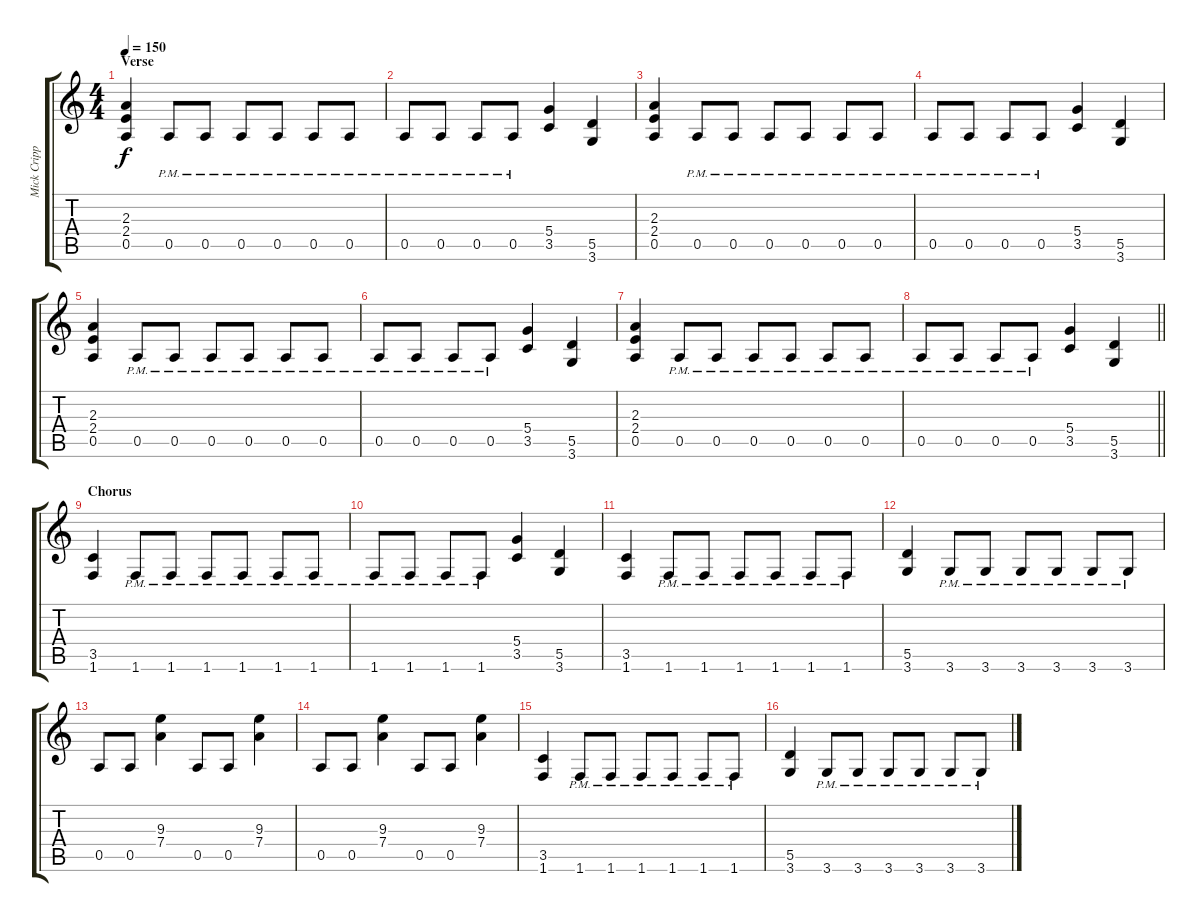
\track ("Mick Cripps" "Mick Cripp") {instrument overdrivenguitar}
\staff {score tabs}
\tuning (E4 B3 G3 D3 A2 E2) {hide}
\ts (4 4)
\section ("" "Verse")
\tempo 150
\clef g2
\ks c
(2.3 2.4 0.5).4{dy f} 0.5{pm}.8 0.5{pm}.8 0.5{pm}.8 0.5{pm}.8 0.5{pm}.8 0.5{pm}.8 |
0.5{pm}.8 0.5{pm}.8 0.5{pm}.8 0.5{pm}.8 (5.4 3.5).4 (5.5 3.6).4 |
(2.3 2.4 0.5).4 0.5{pm}.8 0.5{pm}.8 0.5{pm}.8 0.5{pm}.8 0.5{pm}.8 0.5{pm}.8 |
0.5{pm}.8 0.5{pm}.8 0.5{pm}.8 0.5{pm}.8 (5.4 3.5).4 (5.5 3.6).4 |
(2.3 2.4 0.5).4 0.5{pm}.8 0.5{pm}.8 0.5{pm}.8 0.5{pm}.8 0.5{pm}.8 0.5{pm}.8 |
0.5{pm}.8 0.5{pm}.8 0.5{pm}.8 0.5{pm}.8 (5.4 3.5).4 (5.5 3.6).4 |
(2.3 2.4 0.5).4 0.5{pm}.8 0.5{pm}.8 0.5{pm}.8 0.5{pm}.8 0.5{pm}.8 0.5{pm}.8 |
\barLineRight lightlight
0.5{pm}.8 0.5{pm}.8 0.5{pm}.8 0.5{pm}.8 (5.4 3.5).4 (5.5 3.6).4 |
\section ("" "Chorus")
(3.5 1.6).4 1.6{pm}.8 1.6{pm}.8 1.6{pm}.8 1.6{pm}.8 1.6{pm}.8 1.6{pm}.8 |
1.6{pm}.8 1.6{pm}.8 1.6{pm}.8 1.6{pm}.8 (5.4 3.5).4 (5.5 3.6).4 |
(3.5 1.6).4 1.6{pm}.8 1.6{pm}.8 1.6{pm}.8 1.6{pm}.8 1.6{pm}.8 1.6{pm}.8 |
(5.5 3.6).4 3.6{pm}.8 3.6{pm}.8 3.6{pm}.8 3.6{pm}.8 3.6{pm}.8 3.6{pm}.8 |
0.5.8 0.5.8 (9.3 7.4).4 0.5.8 0.5.8 (9.3 7.4).4 |
0.5.8 0.5.8 (9.3 7.4).4 0.5.8 0.5.8 (9.3 7.4).4 |
(3.5 1.6).4 1.6{pm}.8 1.6{pm}.8 1.6{pm}.8 1.6{pm}.8 1.6{pm}.8 1.6{pm}.8 |
(5.5 3.6).4 3.6{pm}.8 3.6{pm}.8 3.6{pm}.8 3.6{pm}.8 3.6{pm}.8 3.6{pm}.8
